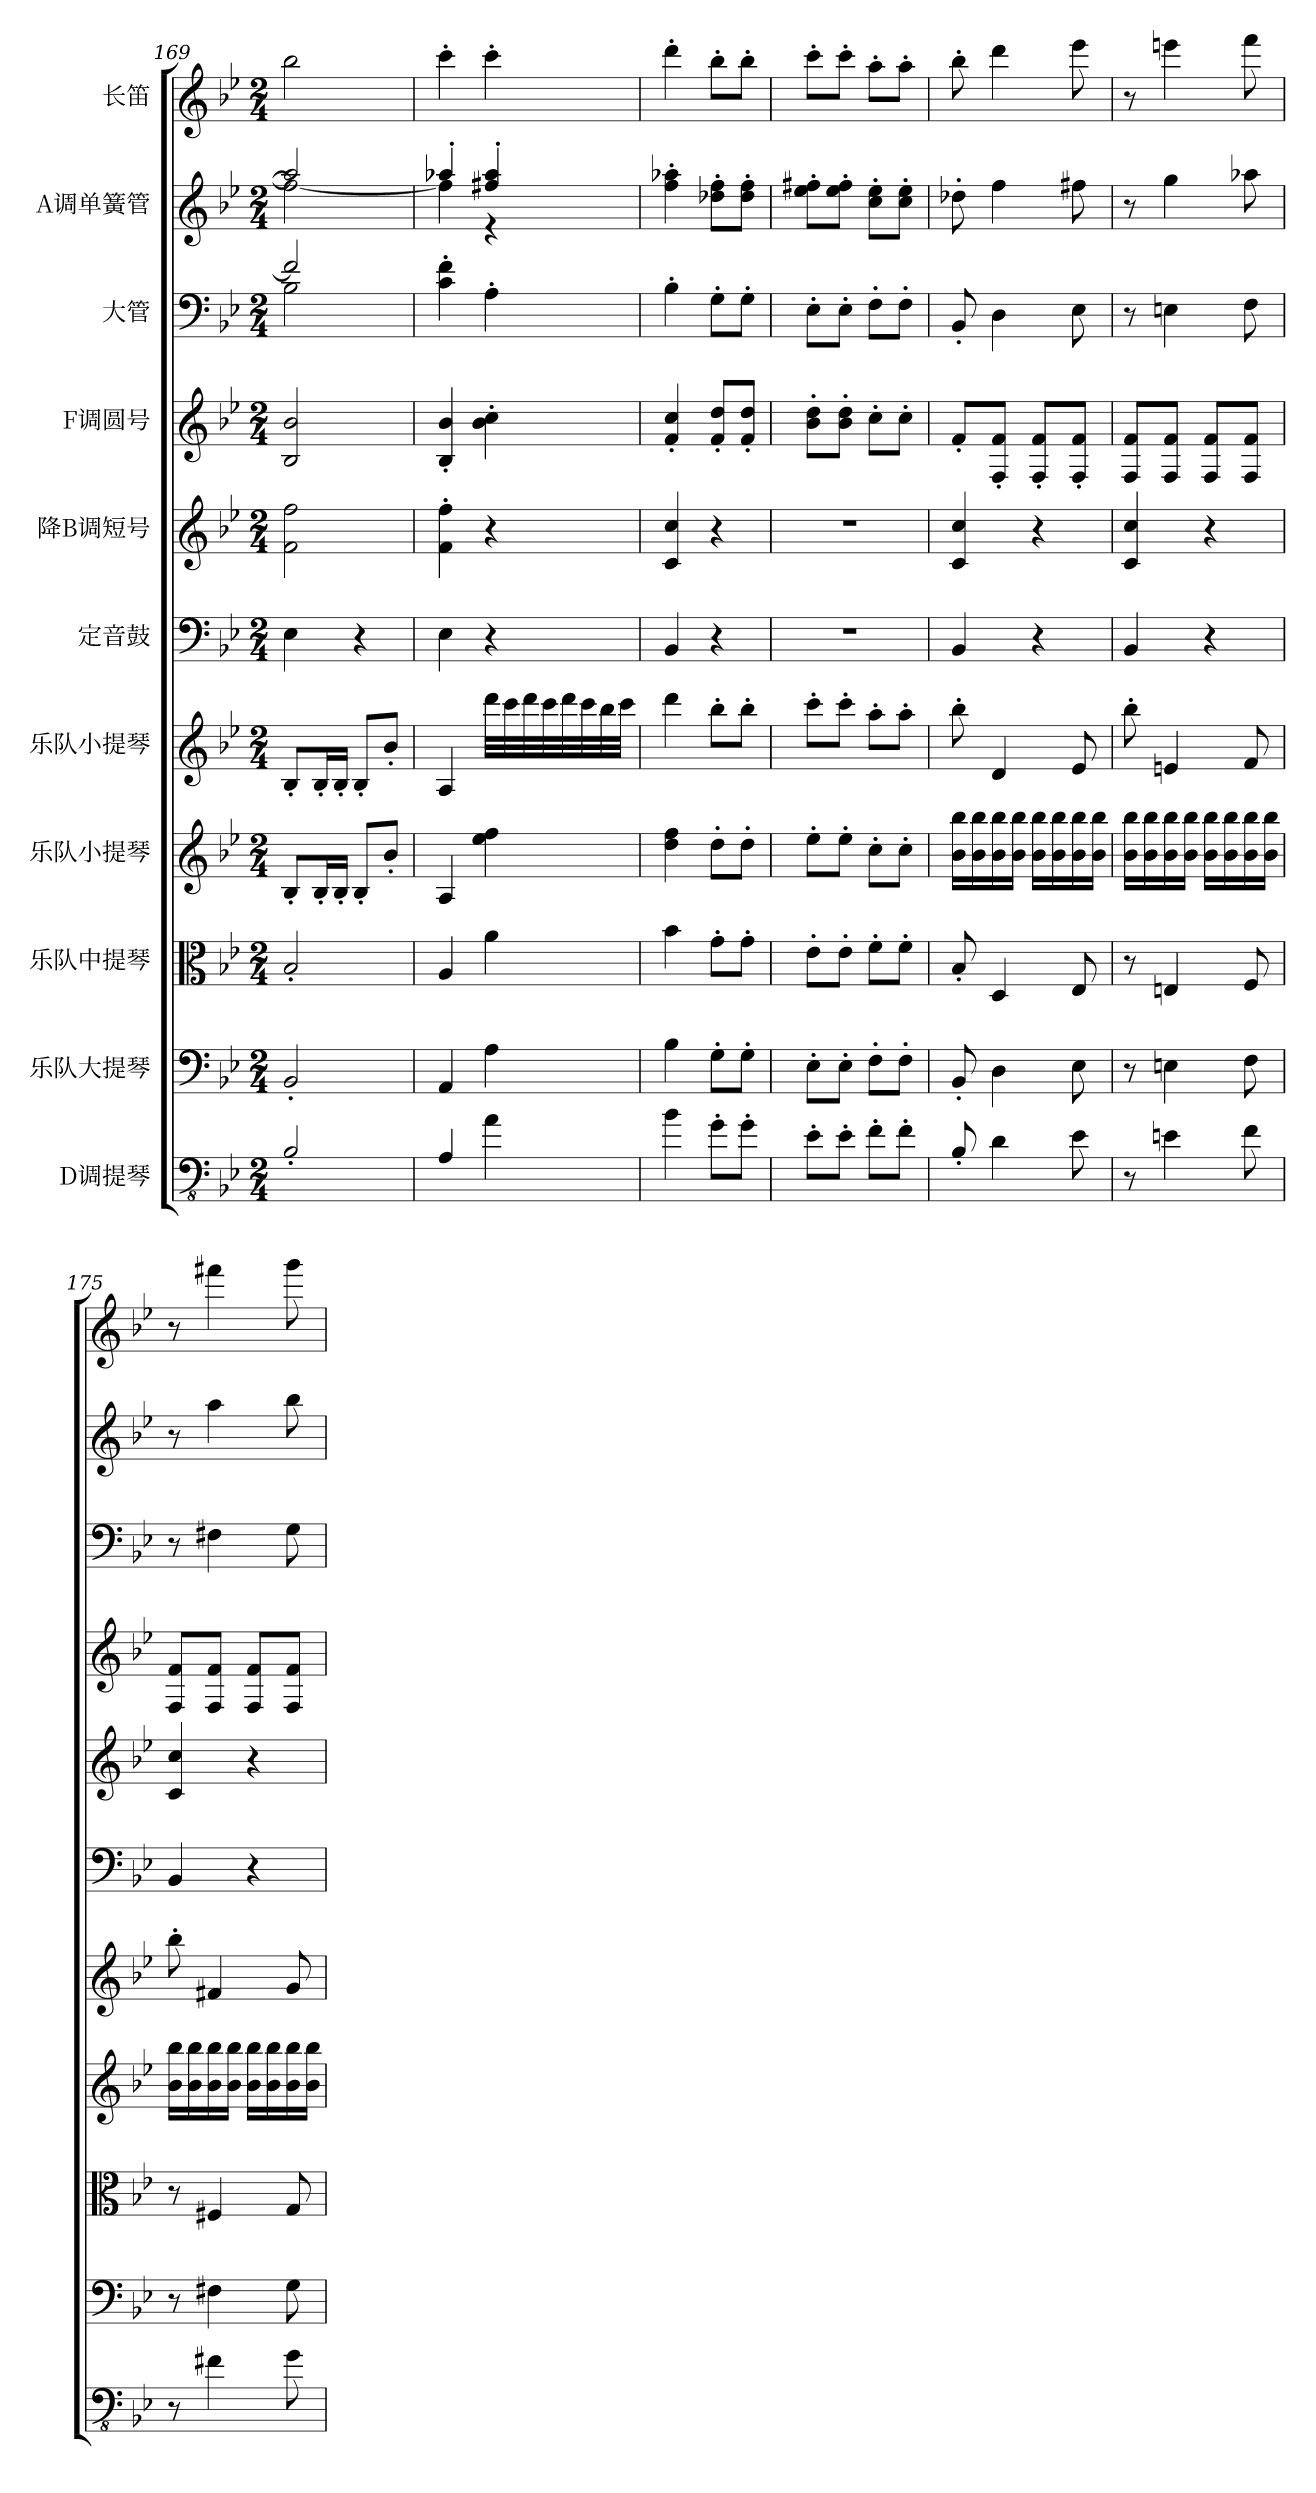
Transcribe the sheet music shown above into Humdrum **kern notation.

**kern	**kern	**kern	**kern	**kern	**kern	**kern	**kern	**kern	**kern	**kern
*part11	*part10	*part9	*part8	*part7	*part6	*part5	*part4	*part3	*part2	*part1
*staff11	*staff10	*staff9	*staff8	*staff7	*staff6	*staff5	*staff4	*staff3	*staff2	*staff1
*I"D调提琴	*I"乐队大提琴	*I"乐队中提琴	*I"乐队小提琴	*I"乐队小提琴	*I"定音鼓	*I"降B调短号	*I"F调圆号	*I"大管	*I"A调单簧管	*I"长笛
*clefFv4	*clefF4	*clefC3	*clefG2	*clefG2	*clefF4	*clefG2	*clefG2	*clefF4	*clefG2	*clefG2
*ITrd7c12	*	*	*	*	*	*ITrd1c2	*ITrd4c7	*	*ITrd2c3	*
*k[b-e-]	*k[b-e-]	*k[b-e-]	*k[b-e-]	*k[b-e-]	*k[b-e-]	*k[b-e-a-d-]	*k[b-e-a-]	*k[b-e-]	*k[f#]	*k[b-e-]
*M2/4	*M2/4	*M2/4	*M2/4	*M2/4	*M2/4	*M2/4	*M2/4	*M2/4	*M2/4	*M2/4
=169	=169	=169	=169	=169	=169	=169	=169	=169	=169	=169
*	*	*	*	*	*	*	*	*^	*^	*
2BBB-'/	2BB-'/	2B-'/	8B-'/L	8B-'/L	4E-\	2e-\ 2ee-\	2E-/ 2e-/	2f#/]	2B-\	2ff#/]	2dd#\_	2bb-\
.	.	.	16B-'/L	16B-'/L	.	.	.	.	.	.	.	.
.	.	.	16B-'/JJ	16B-'/JJ	.	.	.	.	.	.	.	.
.	.	.	8B-'/L	8B-'/L	4r	.	.	.	.	.	.	.
.	.	.	8b-'/J	8b-'/J	.	.	.	.	.	.	.	.
*	*	*	*	*	*	*	*	*v	*v	*	*	*
!!LO:PB:g=z
=170	=170	=170	=170	=170	=170	=170	=170	=170	=170	=170	=170
*	*	*	*	*	*	*	*	*	*	*	*MM129
4AAA/	4AA/	4A/	4A/	4A/	4E-\	4e-\' 4ee-\'	4E-/' 4e-/'	4c\' 4f\'	4ffn'/	4dd#\]	4ccc'\
4AA\	4A\	4a\	4ee-\ 4ff\	32ddd\LLL	4r	4r	4e-\' 4f\'	4A'\	4dd#X/' 4ff/'	4r	4ccc'\
.	.	.	.	32ccc\	.	.	.	.	.	.	.
.	.	.	.	32ddd\	.	.	.	.	.	.	.
.	.	.	.	32ccc\	.	.	.	.	.	.	.
.	.	.	.	32ddd\	.	.	.	.	.	.	.
.	.	.	.	32ccc\	.	.	.	.	.	.	.
.	.	.	.	32bb-\	.	.	.	.	.	.	.
.	.	.	.	32ccc\JJJ	.	.	.	.	.	.	.
*	*	*	*	*	*	*	*	*	*v	*v	*
=171	=171	=171	=171	=171	=171	=171	=171	=171	=171	=171
*	*	*	*	*	*	*	*	*	*	*MM132
4BB-\	4B-\	4b-\	4dd\ 4ff\	4ddd\	4BB-/	4B-/ 4b-/	4B-/' 4f/'	4B-'\	4dd\' 4ffn\'	4ddd'\
8GG'\L	8G'\L	8g'\L	8dd'\L	8bb-'\L	4r	4r	8B-/' 8g/'L	8G'\L	8b-X\' 8dd\'L	8bb-'\L
8GG'\J	8G'\J	8g'\J	8dd'\J	8bb-'\J	.	.	8B-/' 8g/'J	8G'\J	8b-\' 8dd\'J	8bb-'\J
=172	=172	=172	=172	=172	=172	=172	=172	=172	=172	=172
8EE-'\L	8E-'\L	8e-'\L	8ee-'\L	8ccc'\L	2r	2r	8e-\' 8g\'L	8E-'\L	8cc\' 8dd#X\'L	8ccc'\L
8EE-'\J	8E-'\J	8e-'\J	8ee-'\J	8ccc'\J	.	.	8e-\' 8g\'J	8E-'\J	8cc\' 8dd#\'J	8ccc'\J
8FF'\L	8F'\L	8f'\L	8cc'\L	8aa'\L	.	.	8f'\L	8F'\L	8a\' 8cc\'L	8aa'\L
8FF'\J	8F'\J	8f'\J	8cc'\J	8aa'\J	.	.	8f'\J	8F'\J	8a\' 8cc\'J	8aa'\J
=173	=173	=173	=173	=173	=173	=173	=173	=173	=173	=173
8BBB-'/	8BB-'/	8B-'/	16b-\ 16bb-\LL	8bb-'\	4BB-/	4B-/ 4b-/	8B-'/L	8BB-'/	8b-X'\	8bb-'\
.	.	.	16b-\ 16bb-\	.	.	.	.	.	.	.
4DD\	4D\	4D/	16b-\ 16bb-\	4d/	.	.	8BB-/' 8B-/'J	4D\	4dd\	4ddd\
.	.	.	16b-\ 16bb-\JJ	.	.	.	.	.	.	.
.	.	.	16b-\ 16bb-\LL	.	4r	4r	8BB-/' 8B-/'L	.	.	.
.	.	.	16b-\ 16bb-\	.	.	.	.	.	.	.
8EE-\	8E-\	8E-/	16b-\ 16bb-\	8e-/	.	.	8BB-/' 8B-/'J	8E-\	8dd#X\	8eee-\
.	.	.	16b-\ 16bb-\JJ	.	.	.	.	.	.	.
!!LO:PB:g=z
=174	=174	=174	=174	=174	=174	=174	=174	=174	=174	=174
8r	8r	8r	16b-\ 16bb-\LL	8bb-'\	4BB-/	4B-/ 4b-/	8BB-/ 8B-/L	8r	8r	8r
.	.	.	16b-\ 16bb-\	.	.	.	.	.	.	.
4EEn\	4En\	4En/	16b-\ 16bb-\	4en/	.	.	8BB-/ 8B-/J	4En\	4ee\	4eeen\
.	.	.	16b-\ 16bb-\JJ	.	.	.	.	.	.	.
.	.	.	16b-\ 16bb-\LL	.	4r	4r	8BB-/ 8B-/L	.	.	.
.	.	.	16b-\ 16bb-\	.	.	.	.	.	.	.
8FF\	8F\	8F/	16b-\ 16bb-\	8f/	.	.	8BB-/ 8B-/J	8F\	8ffn\	8fff\
.	.	.	16b-\ 16bb-\JJ	.	.	.	.	.	.	.
=175	=175	=175	=175	=175	=175	=175	=175	=175	=175	=175
8r	8r	8r	16b-\ 16bb-\LL	8bb-'\	4BB-/	4B-/ 4b-/	8BB-/ 8B-/L	8r	8r	8r
.	.	.	16b-\ 16bb-\	.	.	.	.	.	.	.
4FF#X\	4F#X\	4F#X/	16b-\ 16bb-\	4f#X/	.	.	8BB-/ 8B-/J	4F#X\	4ff#\	4fff#X\
.	.	.	16b-\ 16bb-\JJ	.	.	.	.	.	.	.
.	.	.	16b-\ 16bb-\LL	.	4r	4r	8BB-/ 8B-/L	.	.	.
.	.	.	16b-\ 16bb-\	.	.	.	.	.	.	.
8GG\	8G\	8G/	16b-\ 16bb-\	8g/	.	.	8BB-/ 8B-/J	8G\	8gg\	8ggg\
.	.	.	16b-\ 16bb-\JJ	.	.	.	.	.	.	.
=	=	=	=	=	=	=	=	=	=	=
*-	*-	*-	*-	*-	*-	*-	*-	*-	*-	*-
